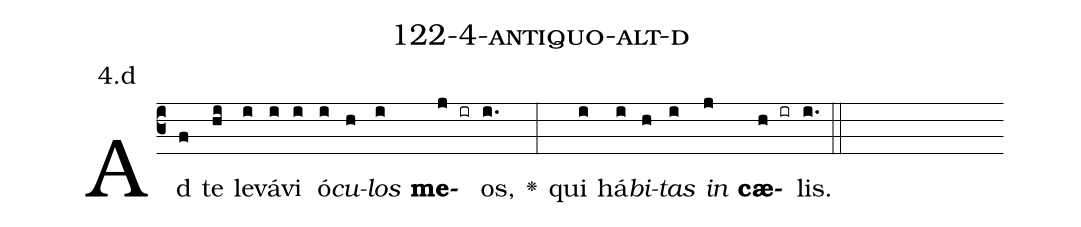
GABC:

name: 122-4-antiquo-alt-d;
annotation: 4.d;
%%
(c3)Ad(f) te(hi) le(i)vá(i)vi(i) ó(i)<i>cu</i>(h)<i>los</i>(i) <b>me</b>(j ir)os,(i.) <v>\greheightstar</v>(:) qui(i) há(i)<i>bi</i>(h)<i>tas</i>(i) <i>in</i>(j) <b>cæ</b>(h ir)lis.(i.) (::)


%E(i) u(h) o(i) u(j) a(h) e.(i.) (::)
